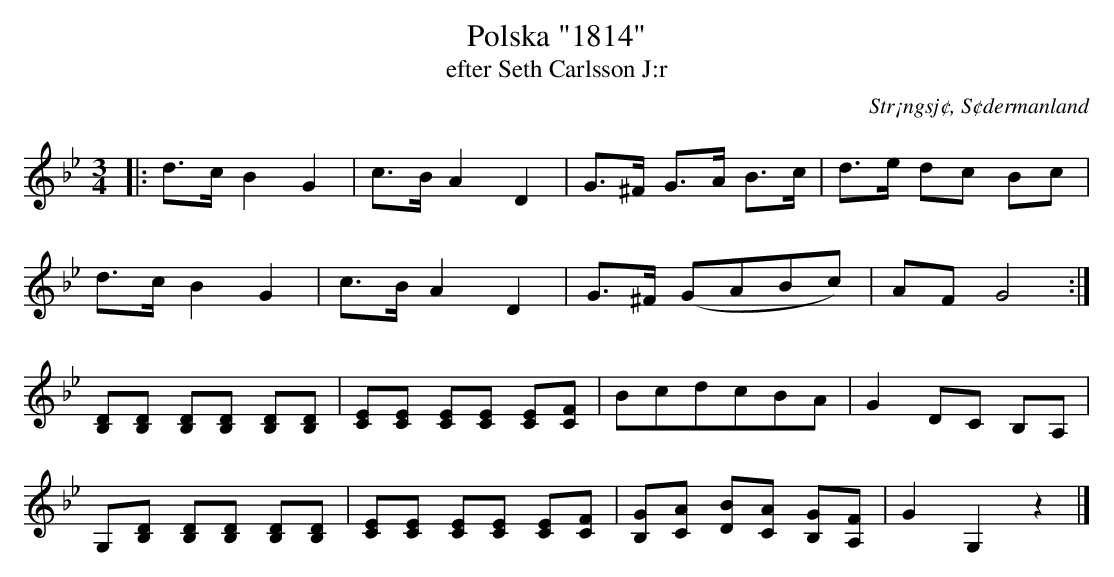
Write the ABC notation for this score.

X:1
T: Polska "1814"
T: efter Seth Carlsson J:r
O: Str¡ngsj¢, S¢dermanland
M: 3/4
L: 1/16
K: Bb
|: d3c B4 G4 | c3B A4 D4 | G3^F G3A B3c | d3e d2c2 B2c2 |
d3c B4 G4 | c3B A4 D4 | G3^F (G2A2B2c2) | A2F2 G8 :|
[D2B,2][D2B,2] [D2B,2][D2B,2] [D2B,2][D2B,2] | [C2E2][C2E2] [C2E2][C2E2] [C2E2][C2F2] | B2c2d2c2B2A2 | G4 D2C2 B,2A,2 |
G,2[D2B,2] [D2B,2][D2B,2] [D2B,2][D2B,2] | [C2E2][C2E2] [C2E2][C2E2] [C2E2][C2F2] | [B,2G2][C2A2] [D2B2][C2A2] [B,2G2][A,2F2] | G4 G,4 z4 |]
